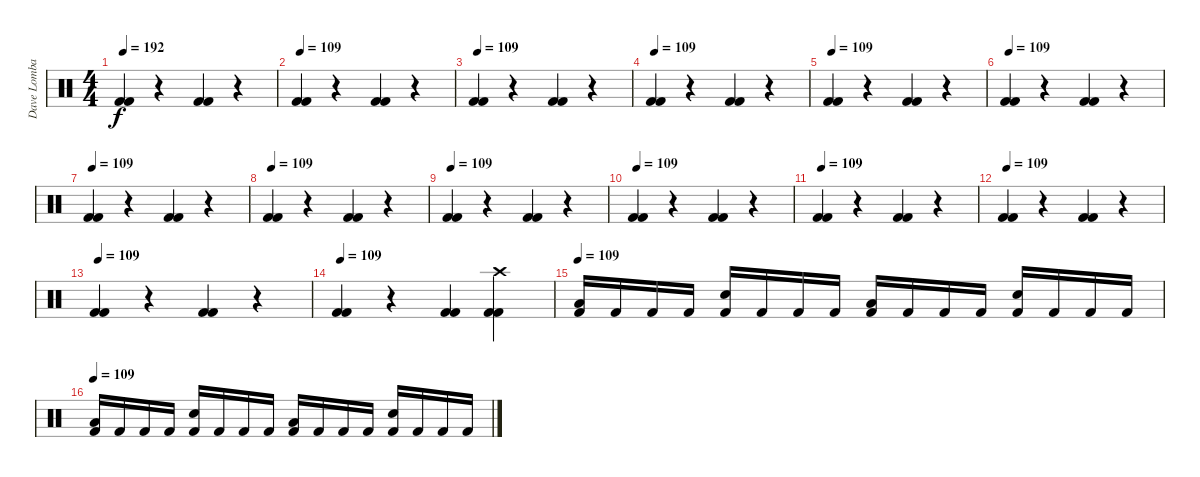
\track ("Dave Lombardo" "Dave Lomba") {instrument percussion}
\staff {score}
\articulation defaults
\ts (4 4)
\tempo 192
\tempo 109
\tempo 192
\clef neutral
\ks c
("Kick (hit) 2" "Kick (hit) 2").4{dy f} r.4 ("Kick (hit) 2" "Kick (hit) 2").4 r.4 |
\tempo 109
("Kick (hit) 2" "Kick (hit) 2").4 r.4 ("Kick (hit) 2" "Kick (hit) 2").4 r.4 |
\tempo 109
("Kick (hit) 2" "Kick (hit) 2").4 r.4 ("Kick (hit) 2" "Kick (hit) 2").4 r.4 |
\tempo 109
("Kick (hit) 2" "Kick (hit) 2").4 r.4 ("Kick (hit) 2" "Kick (hit) 2").4 r.4 |
\tempo 109
("Kick (hit) 2" "Kick (hit) 2").4 r.4 ("Kick (hit) 2" "Kick (hit) 2").4 r.4 |
\tempo 109
("Kick (hit) 2" "Kick (hit) 2").4 r.4 ("Kick (hit) 2" "Kick (hit) 2").4 r.4 |
\tempo 109
("Kick (hit) 2" "Kick (hit) 2").4 r.4 ("Kick (hit) 2" "Kick (hit) 2").4 r.4 |
\tempo 109
("Kick (hit) 2" "Kick (hit) 2").4 r.4 ("Kick (hit) 2" "Kick (hit) 2").4 r.4 |
\tempo 109
("Kick (hit) 2" "Kick (hit) 2").4 r.4 ("Kick (hit) 2" "Kick (hit) 2").4 r.4 |
\tempo 109
("Kick (hit) 2" "Kick (hit) 2").4 r.4 ("Kick (hit) 2" "Kick (hit) 2").4 r.4 |
\tempo 109
("Kick (hit) 2" "Kick (hit) 2").4 r.4 ("Kick (hit) 2" "Kick (hit) 2").4 r.4 |
\tempo 109
("Kick (hit) 2" "Kick (hit) 2").4 r.4 ("Kick (hit) 2" "Kick (hit) 2").4 r.4 |
\tempo 109
("Kick (hit) 2" "Kick (hit) 2").4 r.4 ("Kick (hit) 2" "Kick (hit) 2").4 r.4 |
\tempo 109
("Kick (hit) 2" "Kick (hit) 2").4 r.4 ("Kick (hit) 2" "Kick (hit) 2").4 ("Crash high (hit)" "Kick (hit) 2" "Kick (hit) 2").4 |
\tempo 109
("Kick (hit) 2" "Low Floor Tom (hit)").16 "Kick (hit) 2".16 "Kick (hit) 2".16 "Kick (hit) 2".16 ("Kick (hit) 2" "Snare (hit) 2").16 "Kick (hit) 2".16 "Kick (hit) 2".16 "Kick (hit) 2".16 ("Kick (hit) 2" "Low Floor Tom (hit)").16 "Kick (hit) 2".16 "Kick (hit) 2".16 "Kick (hit) 2".16 ("Kick (hit) 2" "Snare (hit) 2").16 "Kick (hit) 2".16 "Kick (hit) 2".16 "Kick (hit) 2".16 |
\tempo 109
("Kick (hit) 2" "Low Floor Tom (hit)").16 "Kick (hit) 2".16 "Kick (hit) 2".16 "Kick (hit) 2".16 ("Kick (hit) 2" "Snare (hit) 2").16 "Kick (hit) 2".16 "Kick (hit) 2".16 "Kick (hit) 2".16 ("Kick (hit) 2" "Low Floor Tom (hit)").16 "Kick (hit) 2".16 "Kick (hit) 2".16 "Kick (hit) 2".16 ("Kick (hit) 2" "Snare (hit) 2").16 "Kick (hit) 2".16 "Kick (hit) 2".16 "Kick (hit) 2".16
